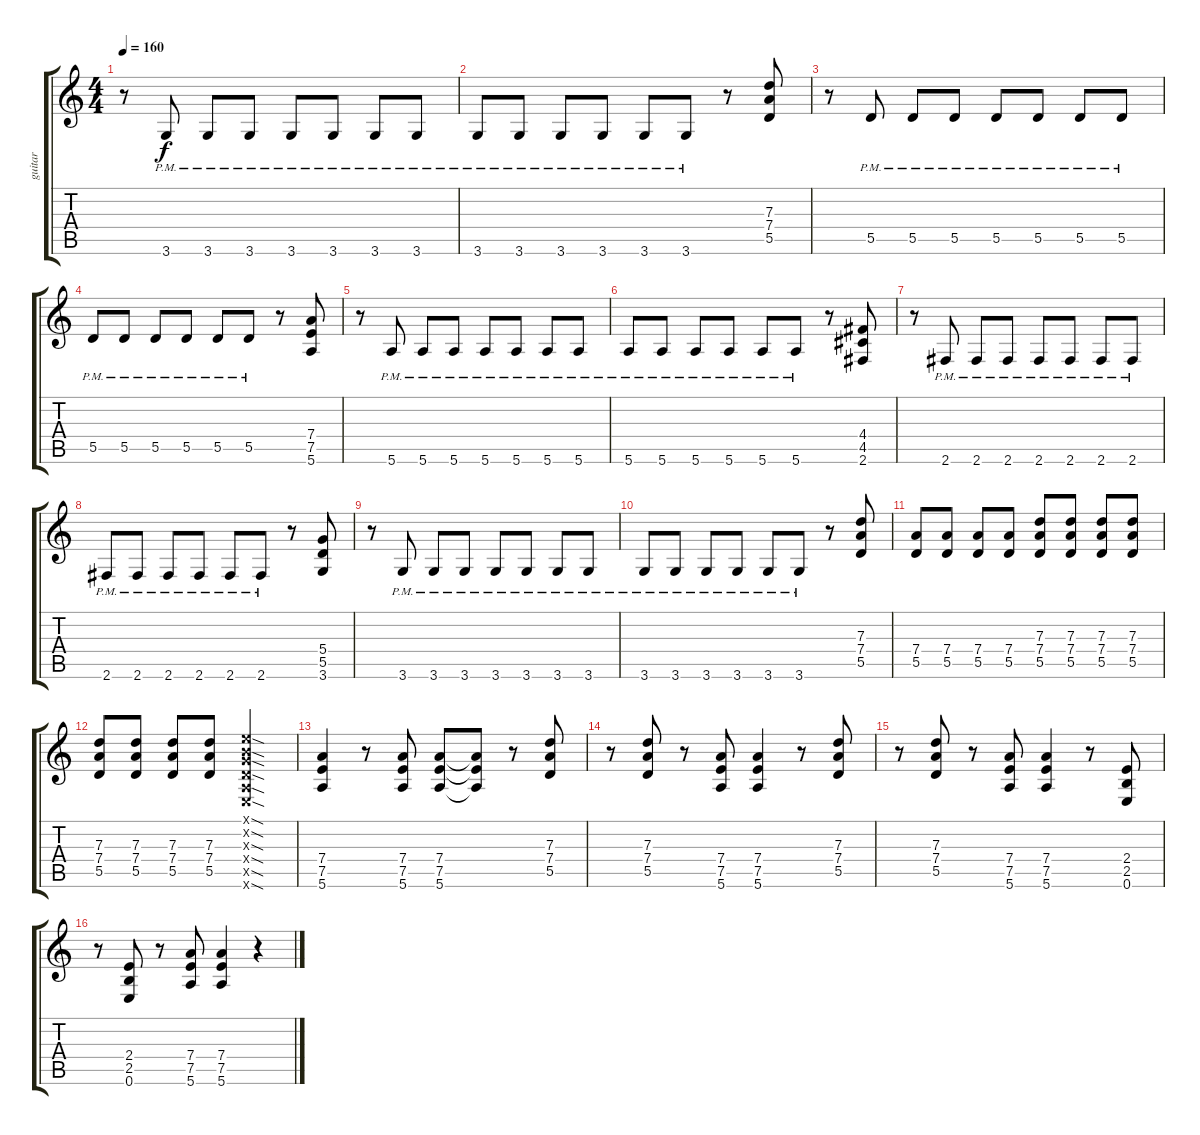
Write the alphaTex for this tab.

\track ("guitar" "guitar") {instrument distortionguitar}
\staff {score tabs}
\tuning (E4 B3 G3 D3 A2 E2) {hide}
\ts (4 4)
\tempo 160
\clef g2
\ks c
r.8{dy f} 3.6{pm}.8 3.6{pm}.8 3.6{pm}.8 3.6{pm}.8 3.6{pm}.8 3.6{pm}.8 3.6{pm}.8 |
3.6{pm}.8 3.6{pm}.8 3.6{pm}.8 3.6{pm}.8 3.6{pm}.8 3.6{pm}.8 r.8 (7.3 7.4 5.5).8 |
r.8 5.5{pm}.8 5.5{pm}.8 5.5{pm}.8 5.5{pm}.8 5.5{pm}.8 5.5{pm}.8 5.5{pm}.8 |
5.5{pm}.8 5.5{pm}.8 5.5{pm}.8 5.5{pm}.8 5.5{pm}.8 5.5{pm}.8 r.8 (7.4 7.5 5.6).8 |
r.8 5.6{pm}.8 5.6{pm}.8 5.6{pm}.8 5.6{pm}.8 5.6{pm}.8 5.6{pm}.8 5.6{pm}.8 |
5.6{pm}.8 5.6{pm}.8 5.6{pm}.8 5.6{pm}.8 5.6{pm}.8 5.6{pm}.8 r.8 (4.4 4.5 2.6).8 |
r.8 2.6{pm}.8 2.6{pm}.8 2.6{pm}.8 2.6{pm}.8 2.6{pm}.8 2.6{pm}.8 2.6{pm}.8 |
2.6{pm}.8 2.6{pm}.8 2.6{pm}.8 2.6{pm}.8 2.6{pm}.8 2.6{pm}.8 r.8 (5.4 5.5 3.6).8 |
r.8 3.6{pm}.8 3.6{pm}.8 3.6{pm}.8 3.6{pm}.8 3.6{pm}.8 3.6{pm}.8 3.6{pm}.8 |
3.6{pm}.8 3.6{pm}.8 3.6{pm}.8 3.6{pm}.8 3.6{pm}.8 3.6{pm}.8 r.8 (7.3 7.4 5.5).8 |
(7.4 5.5).8 (7.4 5.5).8 (7.4 5.5).8 (7.4 5.5).8 (7.3 7.4 5.5).8 (7.3 7.4 5.5).8 (7.3 7.4 5.5).8 (7.3 7.4 5.5).8 |
(7.3 7.4 5.5).8 (7.3 7.4 5.5).8 (7.3 7.4 5.5).8 (7.3 7.4 5.5).8 (0.1{sod x} 0.2{sod x} 0.3{sod x} 0.4{sod x} 0.5{sod x} 0.6{sod x}).2 |
(7.4 7.5 5.6).4 r.8 (7.4 7.5 5.6).8 (7.4 7.5 5.6).8 (7.4{t} 7.5{t} 5.6{t}).8 r.8 (7.3 7.4 5.5).8 |
r.8 (7.3 7.4 5.5).8 r.8 (7.4 7.5 5.6).8 (7.4 7.5 5.6).4 r.8 (7.3 7.4 5.5).8 |
r.8 (7.3 7.4 5.5).8 r.8 (7.4 7.5 5.6).8 (7.4 7.5 5.6).4 r.8 (2.4 2.5 0.6).8 |
r.8 (2.4 2.5 0.6).8 r.8 (7.4 7.5 5.6).8 (7.4 7.5 5.6).4 r.4
